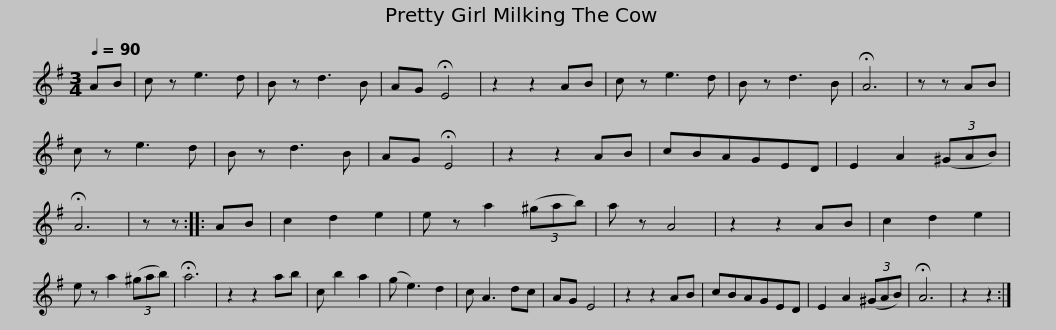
X:1
L:1/8
Q:1/4=90
M:3/4
I:linebreak $
K:G
V:1 treble
V:1
 AB | c z e3 d | B z d3 B | AG !fermata!E4 | z2 z2 AB | %5
 c z e3 d | B z d3 B | !fermata!A6 | z z AB | c z e3 d | %10
 B z d3 B |$ AG !fermata!E4 | z2 z2 AB | cBAGED | E2 A2 (3(^GAB) | %15
 !fermata!A6 | z z :: AB | c2 d2 e2 | e z a2 (3(^gab) | %20
 a z A4 |$ z2 z2 AB | c2 d2 e2 | e z a2 (3(^gab) | !fermata!a6 | %25
 z2 z2 ab | c b2 a2 | (g e3) d2 | c A3 dc | AG E4 | %30
 z2 z2 AB |$ cBAGED | E2 A2 (3(^GAB) | !fermata!A6 | z2 z2 :| %35
